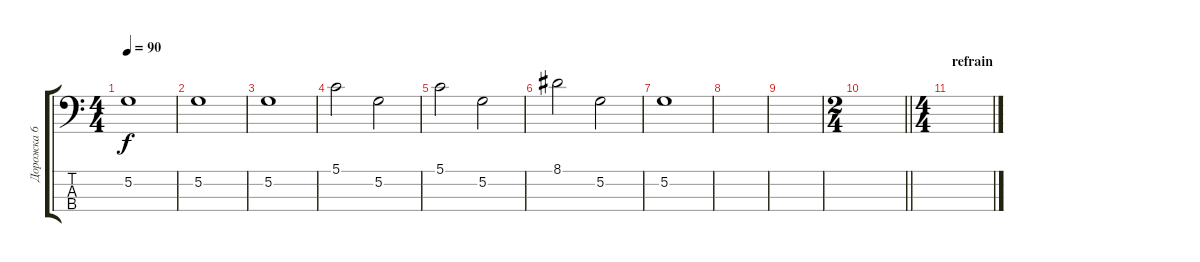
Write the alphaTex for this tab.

\track ("Дорожка 6" "Дорожка 6") {instrument contrabass}
\staff {score tabs}
\tuning (G2 D2 A1 E1) {hide}
\ts (4 4)
\tempo 90
\clef f4
\ks c
5.2.1{dy f} |
5.2.1 |
5.2.1 |
5.1.2 5.2.2 |
5.1.2 5.2.2 |
8.1.2 5.2.2 |
5.2.1 |
|
|
\ts (2 4)
\barLineRight lightlight
|
\ts (4 4)
\section ("" "refrain")
